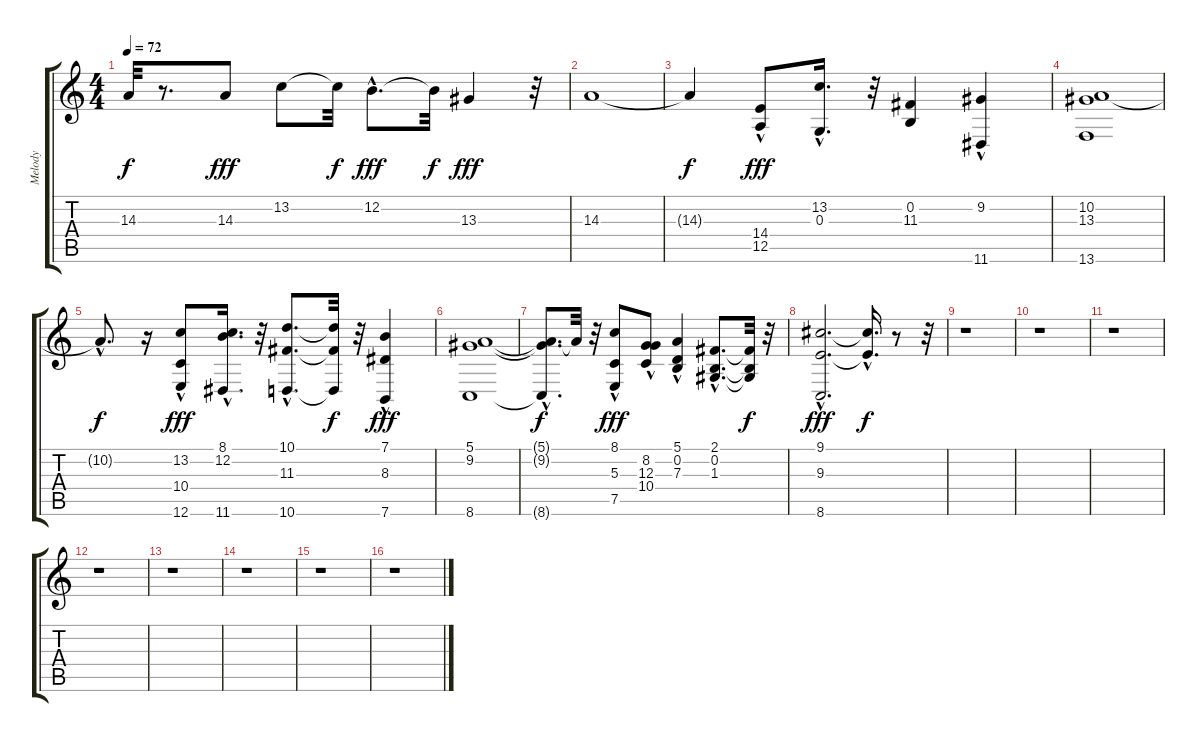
\track ("Melody" "Melody") {instrument flute}
\staff {score tabs}
\tuning (E4 B3 G3 D3 A2 E2) {hide}
\ts (4 4)
\tempo 72
\clef g2
\ks c
14.3{t}.32{dy f} r.8{d} 14.3.8{dy fff} 13.2.8 13.2{t}.32{dy f} 12.2{hac}.8{d dy fff} 12.2{t}.32{dy f} 13.3.4{dy fff} r.32 |
14.3.1 |
14.3{t}.4{dy f} (14.4 12.5{hac}).8{dy fff} (13.2{hac} 0.3{hac}).16{d} r.32 (0.2 11.3).4 (9.2 11.6{hac}).4 |
(10.2 13.3 13.6).1 |
10.2{hac t}.8{d dy f} r.16 (13.2 10.4 12.6{hac}).8{dy fff} (8.1 12.2{hac} 11.6{hac}).16{d} r.32 (10.1{hac} 11.3{hac} 10.6{hac}).8{d} (10.1{t} 11.3{t} 10.6{t}).32{dy f} r.32 (7.1 8.3{hac} 7.6{hac}).4{dy fff} |
(5.1 9.2 8.6).1 |
(5.1{hac t} 9.2{t} 8.6{t}).8{d dy f} 5.1{t}.32 r.32 (8.1 5.3 7.5{hac}).8{dy fff} (8.2 12.3{hac} 10.4{hac}).8 (5.1{hac} 0.2{hac} 7.3).4 (2.1{hac} 0.2{hac} 1.3{hac}).8{d} (2.1{t} 0.2{t} 1.3{t}).32{dy f} r.32 |
(9.1{hac} 9.3{hac} 8.6{hac}).2{d dy fff} (9.1{hac t} 9.3{hac t}).16{d dy f} r.8 r.32 |
r.1 |
r.1 |
r.1 |
r.1 |
r.1 |
r.1 |
r.1 |
r.1
